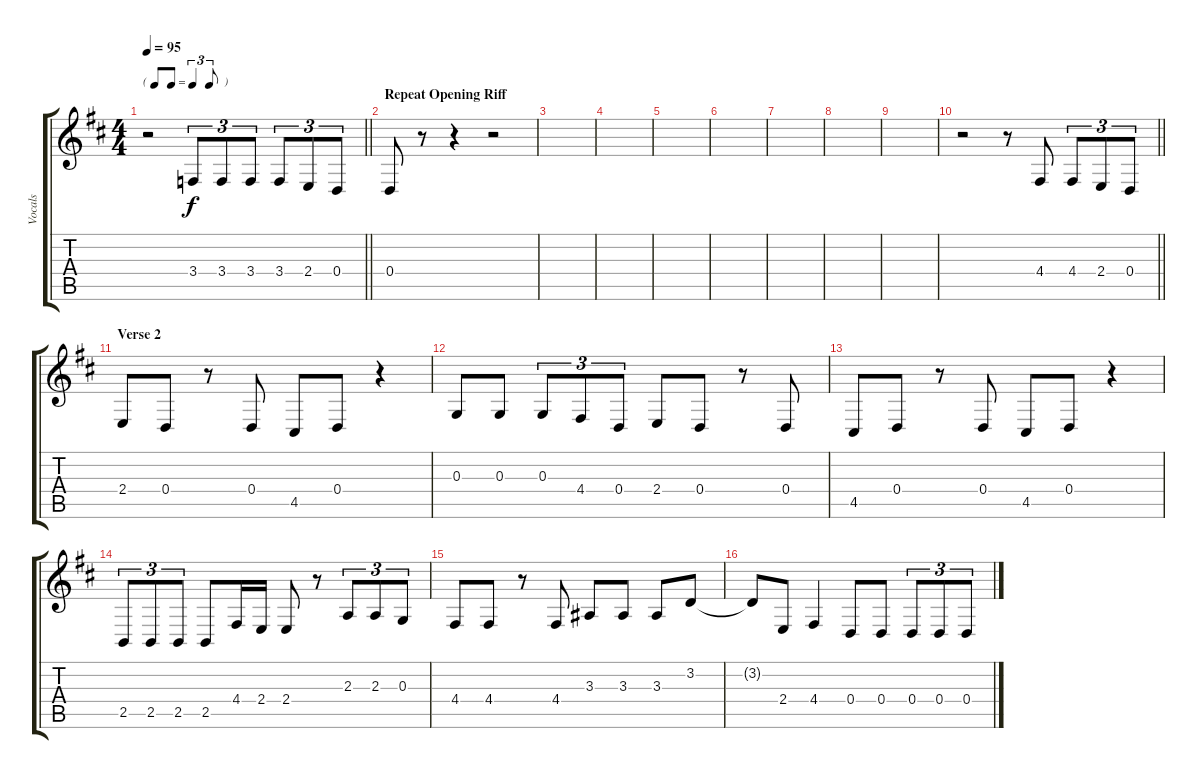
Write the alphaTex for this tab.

\track ("Vocals" "Vocals") {instrument sopranosax}
\staff {score tabs}
\tuning (E4 B3 G3 D3 A2 E2) {hide}
\ts (4 4)
\tf triplet8th
\tempo 95
\clef g2
\barLineRight lightlight
\ks d
r.2{dy f} 3.4.8{tu (3 2)} 3.4.8{tu (3 2)} 3.4.8{tu (3 2)} 3.4.8{tu (3 2)} 2.4.8{tu (3 2)} 0.4.8{tu (3 2)} |
\section ("" "Repeat Opening Riff")
0.4.8 r.8 r.4 r.2 |
|
|
|
|
|
|
|
\barLineRight lightlight
r.2 r.8 4.4.8 4.4.8{tu (3 2)} 2.4.8{tu (3 2)} 0.4.8{tu (3 2)} |
\section ("" "Verse 2")
2.4.8 0.4.8 r.8 0.4.8 4.5.8 0.4.8 r.4 |
0.3.8 0.3.8 0.3.8{tu (3 2)} 4.4.8{tu (3 2)} 0.4.8{tu (3 2)} 2.4.8 0.4.8 r.8 0.4.8 |
4.5.8 0.4.8 r.8 0.4.8 4.5.8 0.4.8 r.4 |
2.5.8{tu (3 2)} 2.5.8{tu (3 2)} 2.5.8{tu (3 2)} 2.5.8 4.4.16 2.4.16 2.4.8 r.8 2.3.8{tu (3 2)} 2.3.8{tu (3 2)} 0.3.8{tu (3 2)} |
4.4.8 4.4.8 r.8 4.4.8 3.3.8 3.3.8 3.3.8 3.2.8 |
3.2{t}.8 2.4.8 4.4.4 0.4.8 0.4.8 0.4.8{tu (3 2)} 0.4.8{tu (3 2)} 0.4.8{tu (3 2)}
